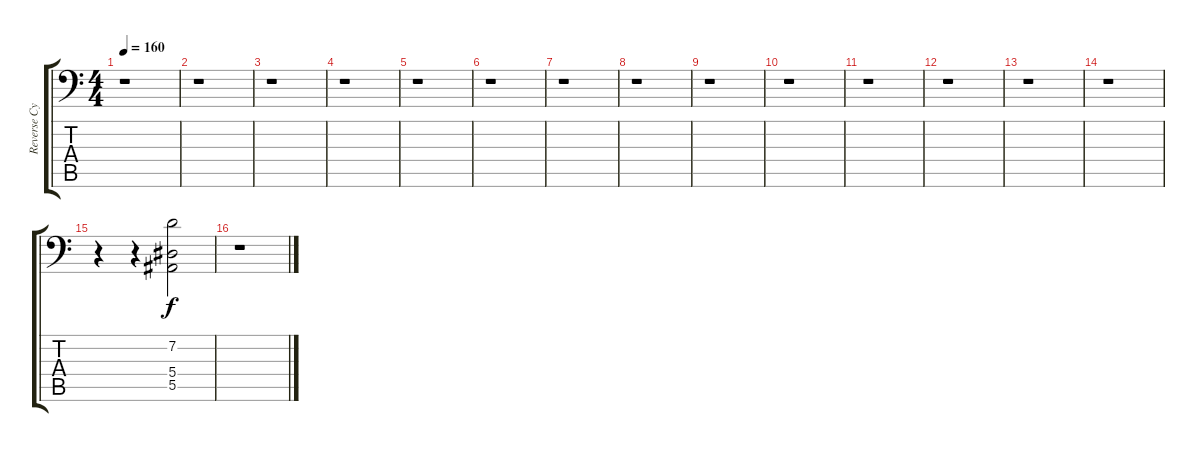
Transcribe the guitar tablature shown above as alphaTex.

\track ("Reverse Cymbal" "Reverse Cy") {instrument reversecymbal}
\staff {score tabs}
\tuning (C4 G3 Eb3 Bb2 F2 Bb1) {hide}
\ts (4 4)
\tempo 160
\clef f4
\ks c
r.1{dy f} |
r.1 |
r.1 |
r.1 |
r.1 |
r.1 |
r.1 |
r.1 |
r.1 |
r.1 |
r.1 |
r.1 |
r.1 |
r.1 |
r.4 r.4 (7.2 5.4 5.5).2 |
r.1
